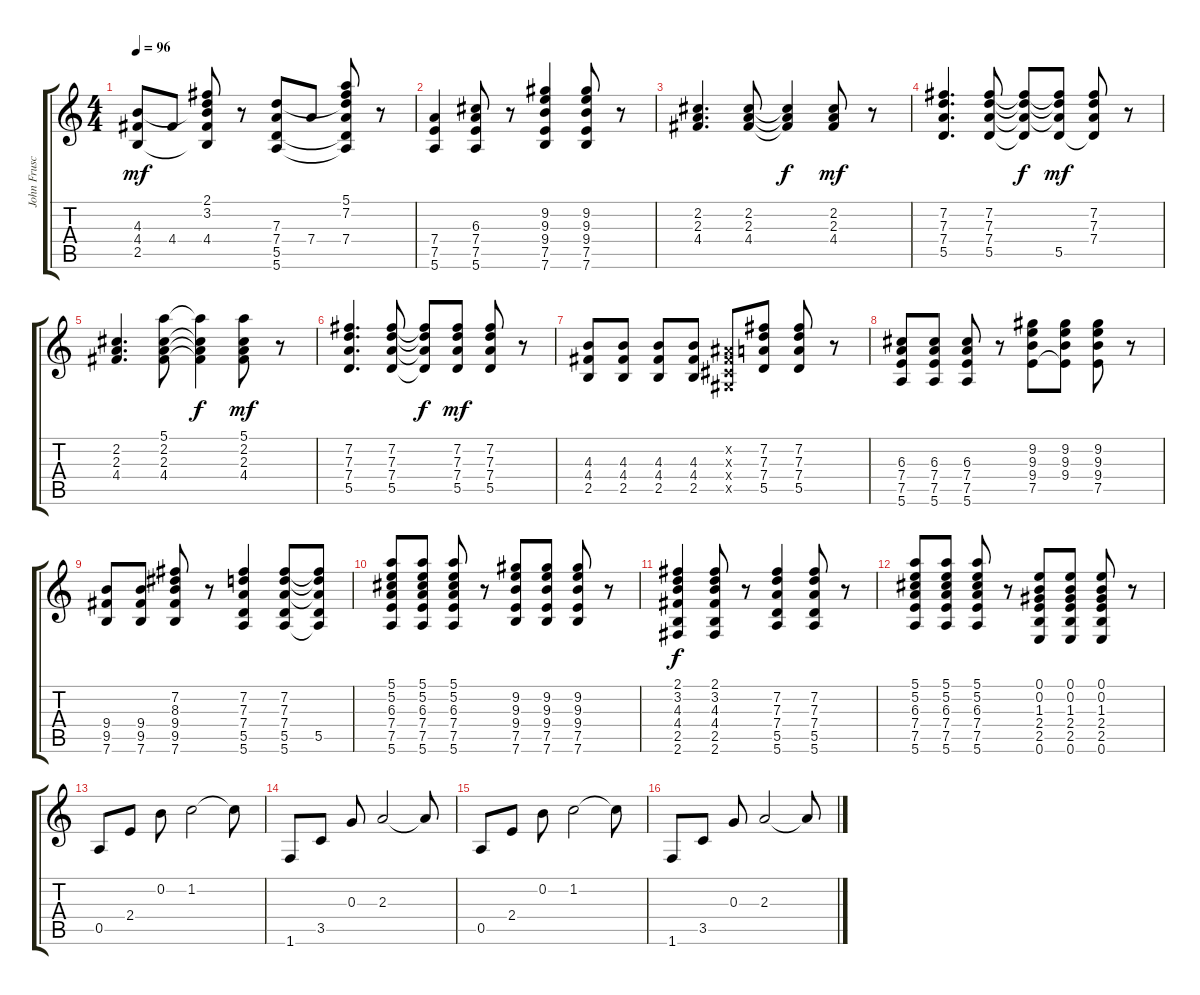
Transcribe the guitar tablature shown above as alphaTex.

\track ("John Frusciante (Main Guitar)" "John Frusc") {instrument acousticguitarsteel}
\staff {score tabs}
\tuning (E4 B3 G3 D3 A2 E2) {hide}
\ts (4 4)
\tempo 96
\clef g2
\ks c
(4.3 4.4 2.5).8{dy mf} 4.4.8 (2.1 3.2 4.3{t} 4.4 2.5{t}).8 r.8 (7.3 7.4 5.5 5.6).8 7.4.8 (5.1 7.2 7.3{t} 7.4 5.5{t} 5.6{t}).8 r.8 |
(7.4 7.5 5.6).4 (6.3 7.4 7.5 5.6).8 r.8 (9.2 9.3 9.4 7.5 7.6).4 (9.2 9.3 9.4 7.5 7.6).8 r.8 |
(2.2 2.3 4.4).4{d} (2.2 2.3 4.4).8 (2.2{t} 2.3{t} 4.4{t}).4{dy f} (2.2 2.3 4.4).8{dy mf} r.8 |
(7.2 7.3 7.4 5.5).4{d} (7.2 7.3 7.4 5.5).8 (7.2{t} 7.3{t} 7.4{t} 5.5{t}).8{dy f} (7.2{t} 7.3{t} 7.4{t} 5.5).8{dy mf} (7.2 7.3 7.4 5.5{t}).8 r.8 |
(2.2 2.3 4.4).4{d} (5.1 2.2 2.3 4.4).8 (5.1{t} 2.2{t} 2.3{t} 4.4{t}).4{dy f} (5.1 2.2 2.3 4.4).8{dy mf} r.8 |
(7.2 7.3 7.4 5.5).4{d} (7.2 7.3 7.4 5.5).8 (7.2{t} 7.3{t} 7.4{t} 5.5{t}).8{dy f} (7.2 7.3 7.4 5.5).8{dy mf} (7.2 7.3 7.4 5.5).8 r.8 |
(4.3 4.4 2.5).8 (4.3 4.4 2.5).8 (4.3 4.4 2.5).8 (4.3 4.4 2.5).8 (-1.2{x} -1.3{x} -1.4{x} -1.5{x}).8 (7.2 7.3 7.4 5.5).8 (7.2 7.3 7.4 5.5).8 r.8 |
(6.3 7.4 7.5 5.6).8 (6.3 7.4 7.5 5.6).8 (6.3 7.4 7.5 5.6).8 r.8 (9.2 9.3 9.4 7.5).8 (9.2 9.3 9.4 7.5{t}).8 (9.2 9.3 9.4 7.5).8 r.8 |
(9.4 9.5 7.6).8 (9.4 9.5 7.6).8 (7.2 8.3 9.4 9.5 7.6).8 r.8 (7.2 7.3 7.4 5.5 5.6).4 (7.2 7.3 7.4 5.5 5.6).8 (7.2{t} 7.3{t} 7.4{t} 5.5 5.6{t}).8 |
(5.1 5.2 6.3 7.4 7.5 5.6).8 (5.1 5.2 6.3 7.4 7.5 5.6).8 (5.1 5.2 6.3 7.4 7.5 5.6).8 r.8 (9.2 9.3 9.4 7.5 7.6).8 (9.2 9.3 9.4 7.5 7.6).8 (9.2 9.3 9.4 7.5 7.6).8 r.8 |
(2.1 3.2 4.3 4.4 2.5 2.6).4{dy f} (2.1 3.2 4.3 4.4 2.5 2.6).8 r.8 (7.2 7.3 7.4 5.5 5.6).4 (7.2 7.3 7.4 5.5 5.6).8 r.8 |
(5.1 5.2 6.3 7.4 7.5 5.6).8 (5.1 5.2 6.3 7.4 7.5 5.6).8 (5.1 5.2 6.3 7.4 7.5 5.6).8 r.8 (0.1 0.2 1.3 2.4 2.5 0.6).8 (0.1 0.2 1.3 2.4 2.5 0.6).8 (0.1 0.2 1.3 2.4 2.5 0.6).8 r.8 |
0.5.8 2.4.8 0.2.8 1.2.2 1.2{t}.8 |
1.6.8 3.5.8 0.3.8 2.3.2 2.3{t}.8 |
0.5.8 2.4.8 0.2.8 1.2.2 1.2{t}.8 |
1.6.8 3.5.8 0.3.8 2.3.2 2.3{t}.8
